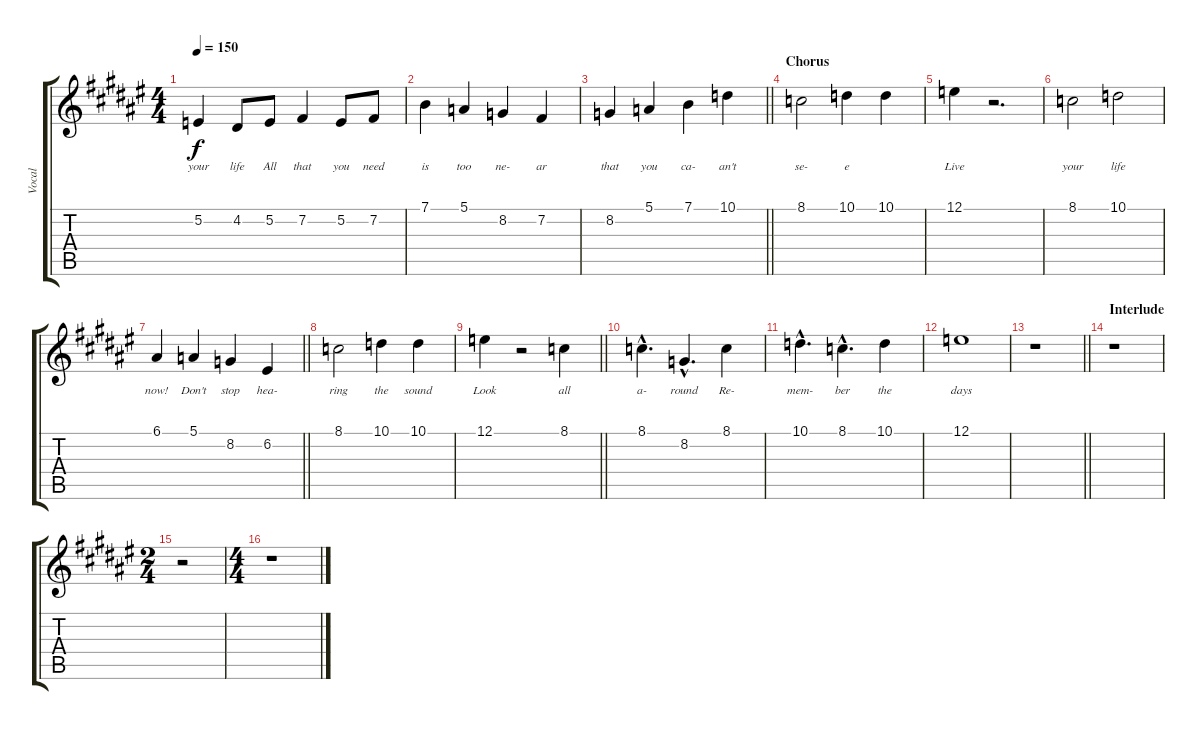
\track ("Vocal" "Vocal") {instrument synthvoice}
\staff {score tabs}
\tuning (E4 B3 G3 D3 A2 E2) {hide}
\ts (4 4)
\tempo 150
\clef g2
\ks d#minor
5.2.4{lyrics (0 "your") lyrics (1 "") lyrics (2 "") lyrics (3 "") lyrics (4 "") dy f} 4.2.8{lyrics (0 "life") lyrics (1 "") lyrics (2 "") lyrics (3 "") lyrics (4 "")} 5.2.8{lyrics (0 "All") lyrics (1 "") lyrics (2 "") lyrics (3 "") lyrics (4 "")} 7.2.4{lyrics (0 "that") lyrics (1 "") lyrics (2 "") lyrics (3 "") lyrics (4 "")} 5.2.8{lyrics (0 "you") lyrics (1 "") lyrics (2 "") lyrics (3 "") lyrics (4 "")} 7.2.8{lyrics (0 "need") lyrics (1 "") lyrics (2 "") lyrics (3 "") lyrics (4 "")} |
7.1.4{lyrics (0 "is") lyrics (1 "") lyrics (2 "") lyrics (3 "") lyrics (4 "")} 5.1.4{lyrics (0 "too") lyrics (1 "") lyrics (2 "") lyrics (3 "") lyrics (4 "")} 8.2.4{lyrics (0 "ne-") lyrics (1 "") lyrics (2 "") lyrics (3 "") lyrics (4 "")} 7.2.4{lyrics (0 "ar") lyrics (1 "") lyrics (2 "") lyrics (3 "") lyrics (4 "")} |
\barLineRight lightlight
8.2.4{lyrics (0 "that") lyrics (1 "") lyrics (2 "") lyrics (3 "") lyrics (4 "")} 5.1.4{lyrics (0 "you") lyrics (1 "") lyrics (2 "") lyrics (3 "") lyrics (4 "")} 7.1.4{lyrics (0 "ca-") lyrics (1 "") lyrics (2 "") lyrics (3 "") lyrics (4 "")} 10.1.4{lyrics (0 "an't") lyrics (1 "") lyrics (2 "") lyrics (3 "") lyrics (4 "")} |
\section ("" "Chorus")
8.1.2{lyrics (0 "se-") lyrics (1 "") lyrics (2 "") lyrics (3 "") lyrics (4 "")} 10.1.4{lyrics (0 "e") lyrics (1 "") lyrics (2 "") lyrics (3 "") lyrics (4 "")} 10.1.4{lyrics (0 "") lyrics (1 "") lyrics (2 "") lyrics (3 "") lyrics (4 "")} |
12.1.4{lyrics (0 "Live") lyrics (1 "") lyrics (2 "") lyrics (3 "") lyrics (4 "")} r.2{d} |
8.1.2{lyrics (0 "your") lyrics (1 "") lyrics (2 "") lyrics (3 "") lyrics (4 "")} 10.1.2{lyrics (0 "life") lyrics (1 "") lyrics (2 "") lyrics (3 "") lyrics (4 "")} |
\barLineRight lightlight
6.1.4{lyrics (0 "now!") lyrics (1 "") lyrics (2 "") lyrics (3 "") lyrics (4 "")} 5.1.4{lyrics (0 "Don't") lyrics (1 "") lyrics (2 "") lyrics (3 "") lyrics (4 "")} 8.2.4{lyrics (0 "stop") lyrics (1 "") lyrics (2 "") lyrics (3 "") lyrics (4 "")} 6.2.4{lyrics (0 "hea-") lyrics (1 "") lyrics (2 "") lyrics (3 "") lyrics (4 "")} |
8.1.2{lyrics (0 "ring") lyrics (1 "") lyrics (2 "") lyrics (3 "") lyrics (4 "")} 10.1.4{lyrics (0 "the") lyrics (1 "") lyrics (2 "") lyrics (3 "") lyrics (4 "")} 10.1.4{lyrics (0 "sound") lyrics (1 "") lyrics (2 "") lyrics (3 "") lyrics (4 "")} |
\barLineRight lightlight
12.1.4{lyrics (0 "Look") lyrics (1 "") lyrics (2 "") lyrics (3 "") lyrics (4 "")} r.2 8.1.4{lyrics (0 "all") lyrics (1 "") lyrics (2 "") lyrics (3 "") lyrics (4 "")} |
8.1{hac}.4{d lyrics (0 "a-") lyrics (1 "") lyrics (2 "") lyrics (3 "") lyrics (4 "")} 8.2{hac}.4{d lyrics (0 "round") lyrics (1 "") lyrics (2 "") lyrics (3 "") lyrics (4 "")} 8.1.4{lyrics (0 "Re-") lyrics (1 "") lyrics (2 "") lyrics (3 "") lyrics (4 "")} |
10.1{hac}.4{d lyrics (0 "mem-") lyrics (1 "") lyrics (2 "") lyrics (3 "") lyrics (4 "")} 8.1{hac}.4{d lyrics (0 "ber") lyrics (1 "") lyrics (2 "") lyrics (3 "") lyrics (4 "")} 10.1.4{lyrics (0 "the") lyrics (1 "") lyrics (2 "") lyrics (3 "") lyrics (4 "")} |
12.1.1{lyrics (0 "days") lyrics (1 "") lyrics (2 "") lyrics (3 "") lyrics (4 "")} |
\barLineRight lightlight
r.1 |
\section ("" "Interlude")
r.1 |
\ts (2 4)
r.2 |
\ts (4 4)
r.1
